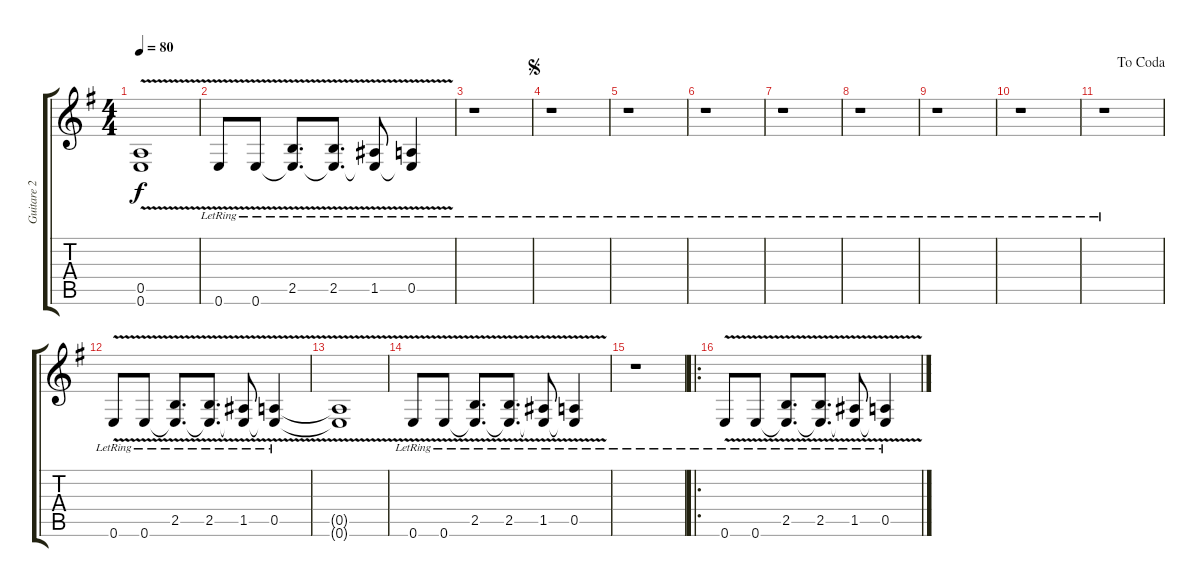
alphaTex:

\track ("Guitare 2 " "Guitare 2 ") {instrument electricguitarclean}
\staff {score tabs}
\tuning (E4 B3 G3 D3 A2 E2) {hide}
\ts (4 4)
\tempo 80
\clef g2
\ks g
(0.5{v t} 0.6{v t}).1{dy f} |
0.6{v lr}.8 0.6{v lr}.8 (2.5{v lr} 0.6{v t}).8{d} (2.5{v lr} 0.6{v t}).8{d} (1.5{v lr} 0.6{v t}).8 (0.5{v lr} 0.6{v t}).4 |
r.1 |
\jump segno
r.1 |
r.1 |
r.1 |
r.1 |
r.1 |
r.1 |
r.1 |
\jump dacoda
r.1 |
0.6{v lr}.8 0.6{v lr}.8 (2.5{v lr} 0.6{v t}).8{d} (2.5{v lr} 0.6{v t}).8{d} (1.5{v lr} 0.6{v t}).8 (0.5{v lr} 0.6{v t}).4 |
(0.5{v t} 0.6{v t}).1 |
0.6{v lr}.8 0.6{v lr}.8 (2.5{v lr} 0.6{v t}).8{d} (2.5{v lr} 0.6{v t}).8{d} (1.5{v lr} 0.6{v t}).8 (0.5{v lr} 0.6{v t}).4 |
r.1 |
\ro
0.6{v lr}.8 0.6{v lr}.8 (2.5{v lr} 0.6{v t}).8{d} (2.5{v lr} 0.6{v t}).8{d} (1.5{v lr} 0.6{v t}).8 (0.5{v lr} 0.6{v t}).4
